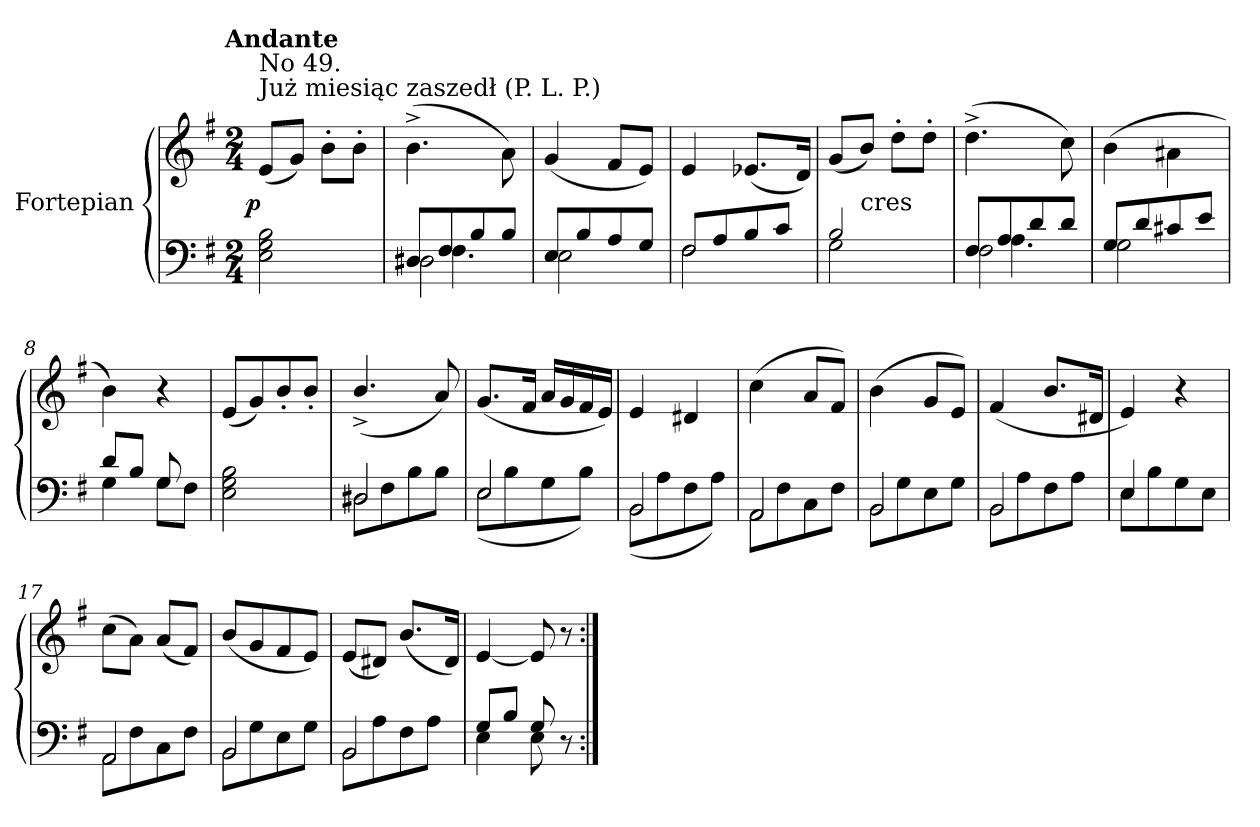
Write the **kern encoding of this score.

**kern	**kern	**dynam
*part1	*part1	*part1
*staff2	*staff1	*staff1/2
*I"Fortepian	*	*
*clefF4	*clefG2	*
*k[f#]	*k[f#]	*
!!LO:TX:omd:t=Andante
*M2/4	*M2/4	*
*MM72	*MM72	*
=1	=1	=1
!	!LO:TX:a:t=Już miesiąc zaszedł (P. L. P.)	!
!	!LO:TX:a:t=No 49.	!
!	!	!LO:DY:rj
2E\ 2G\ 2B\	(8e/L	p
.	8g/J)	.
.	8b'\L	.
.	8b'\J	.
=2	=2	=2
!LO:N:vis=2	!	!
*^	*	*
*	*^	*	*
8D#X/	8rAyy	2D#X\	(4.b^\	.
8F#/	4.F#\	.	.	.
8B/	.	.	.	.
8B/J	.	.	8a\)	.
*v	*v	*v	*	*
=3	=3	=3
!LO:N:vis=2	!	!
*^	*	*
8E/	2E\	(4g/	.
8B/	.	.	.
8A/	.	8f#/L	.
8G/J	.	8e/J)	.
=4	=4	=4	=4
!LO:N:vis=2	!	!	!
8F#/	2F#\	4e/	.
8A/	.	.	.
8B/	.	(8.e-X/L	.
8c/J	.	.	.
.	.	16d/Jk)	.
=5	=5	=5	=5
2B/	2G\	(8g/L	.
!	!	!LO:TX:c:t=cres	!
.	.	8b/J)	.
.	.	8dd'\L	.
.	.	8dd'\J	.
*v	*v	*	*
=6	=6	=6
!LO:N:vis=2	!	!
*^	*	*
*	*^	*	*
8F#/	8ryy	2F#\	(4.dd^\	.
8A/	4.A\	.	.	.
8d/	.	.	.	.
8d/J	.	.	8cc\)	.
*v	*v	*v	*	*
=7	=7	=7
!LO:N:vis=2	!	!
*^	*	*
8G/	2G\	(4b\	.
8d/	.	.	.
8c#X/	.	4a#X\	.
8e/J	.	.	.
=8	=8	=8	=8
8d/L	4G\	4b\)	.
8B/J	.	.	.
8G/	8G\L	4r	.
8ryy	8F#\J	.	.
*v	*v	*	*
=9	=9	=9
2E\ 2G\ 2B\	(8e/L	.
.	8g/)	.
.	8b'/	.
.	8b'/J	.
=10	=10	=10
*^	*	*
!	!LO:N:vis=2	!	!
2D#X/	8D#X\	(4.b^/	.
.	8F#\	.	.
.	8B\	.	.
.	8B\J	8a/)	.
=11	=11	=11	=11
!	!LO:N:vis=2	!	!
2E/	(>8E\	(8.g/L	.
.	8B\	.	.
.	.	16f#/Jk	.
.	8G\	16a/LL	.
.	.	16g/	.
.	8B\J)	16f#/	.
.	.	16e/JJ)	.
=12	=12	=12	=12
!	!LO:N:vis=2	!	!
2BB/	(>8BB\	4e/	.
.	8A\	.	.
.	8F#\	4d#X/	.
.	8A\J)	.	.
=13	=13	=13	=13
!	!LO:N:vis=2	!	!
2AA/	8AA\	(4cc\	.
.	8F#\	.	.
.	8C\	8a/L	.
.	8F#\J	8f#/J)	.
=14	=14	=14	=14
!	!LO:N:vis=2	!	!
2BB/	8BB\	(4b\	.
.	8G\	.	.
.	8E\	8g/L	.
.	8G\J	8e/J)	.
=15	=15	=15	=15
!	!LO:N:vis=2	!	!
2BB/	8BB\	(4f#/	.
.	8A\	.	.
.	8F#\	8.b/L	.
.	8A\J	.	.
.	.	16d#X/Jk	.
=16	=16	=16	=16
4E/	8E\L	4e/)	.
.	8B\	.	.
4ryy	8G\	4r	.
.	8E\J	.	.
=17	=17	=17	=17
!	!LO:N:vis=2	!	!
2AA/	8AA\	(8cc\L	.
.	8F#\	8a\J)	.
.	8C\	(8a/L	.
.	8F#\J	8f#/J)	.
=18	=18	=18	=18
!	!LO:N:vis=2	!	!
2BB/	8BB\	(8b/L	.
.	8G\	8g/	.
.	8E\	8f#/	.
.	8G\J	8e/J)	.
=19	=19	=19	=19
!	!LO:N:vis=2	!	!
2BB/	8BB\	(8e/L	.
.	8A\	8d#X/J)	.
.	8F#\	(8.b/L	.
.	8A\J	.	.
.	.	16d#/Jk)	.
=20	=20	=20	=20
8G/L	4E\	[4e/	.
8B/J	.	.	.
8G/	8E\	8e/]	.
8r	8rBByy	8r	.
*v	*v	*	*
=:|!	=:|!	=:|!
*-	*-	*-
